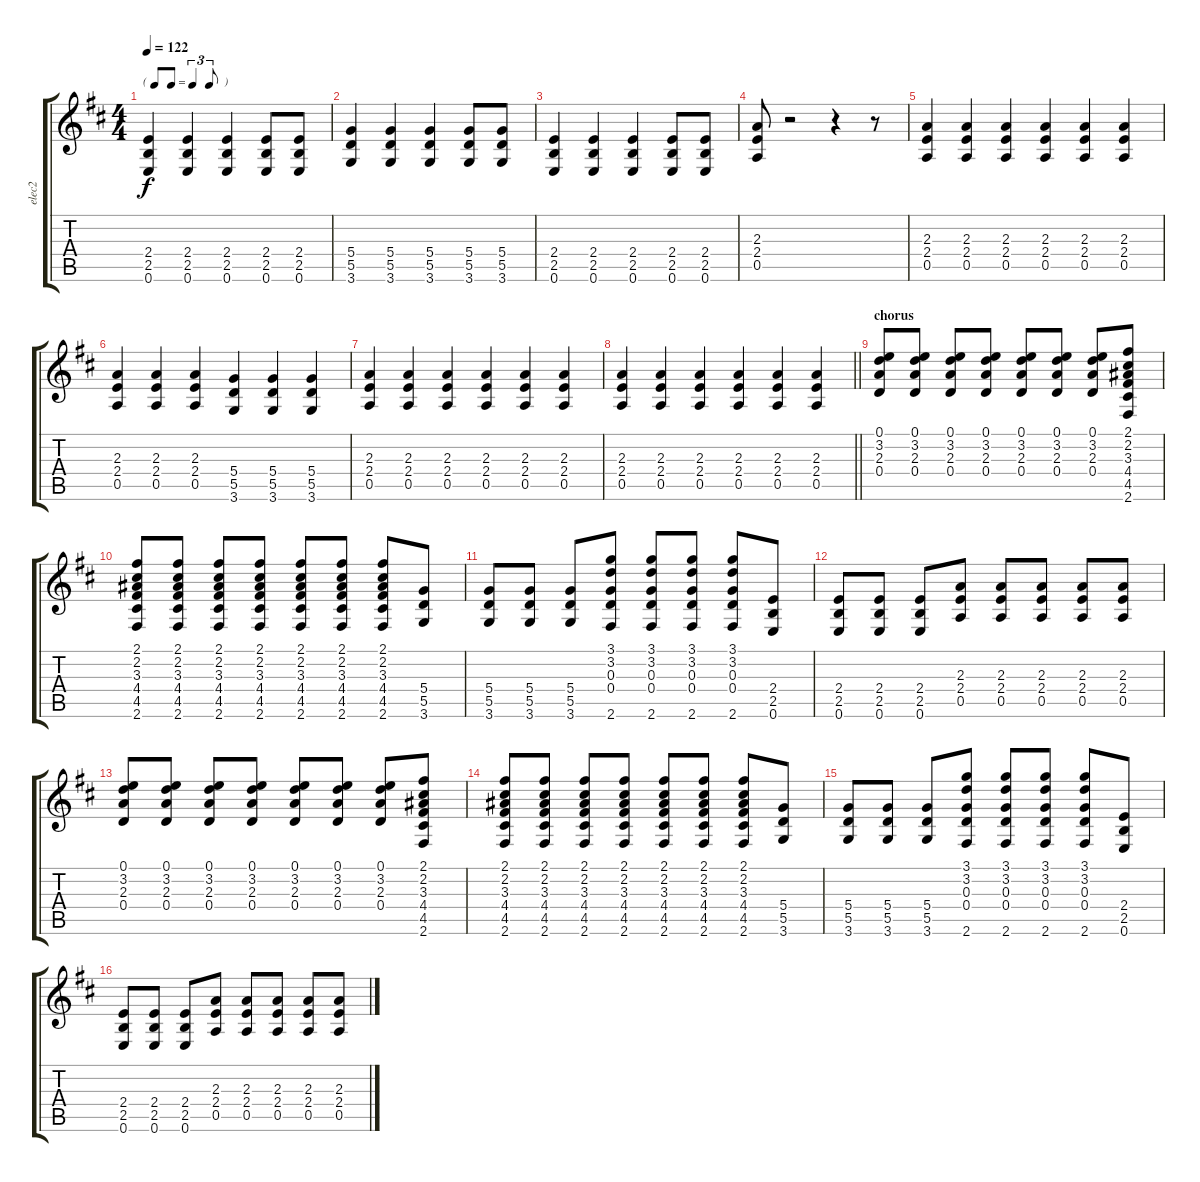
\track ("elec2" "elec2") {instrument distortionguitar}
\staff {score tabs}
\tuning (E4 B3 G3 D3 A2 E2) {hide}
\ts (4 4)
\tf triplet8th
\tempo 122
\clef g2
\ks d
(2.4 2.5 0.6).4{dy f} (2.4 2.5 0.6).4 (2.4 2.5 0.6).4 (2.4 2.5 0.6).8 (2.4 2.5 0.6).8 |
(5.4 5.5 3.6).4 (5.4 5.5 3.6).4 (5.4 5.5 3.6).4 (5.4 5.5 3.6).8 (5.4 5.5 3.6).8 |
(2.4 2.5 0.6).4 (2.4 2.5 0.6).4 (2.4 2.5 0.6).4 (2.4 2.5 0.6).8 (2.4 2.5 0.6).8 |
(2.3 2.4 0.5).8 r.2 r.4 r.8 |
(2.3 2.4 0.5).4 (2.3 2.4 0.5).4 (2.3 2.4 0.5).4 (2.3 2.4 0.5).4 (2.3 2.4 0.5).4 (2.3 2.4 0.5).4 |
(2.3 2.4 0.5).4 (2.3 2.4 0.5).4 (2.3 2.4 0.5).4 (5.4 5.5 3.6).4 (5.4 5.5 3.6).4 (5.4 5.5 3.6).4 |
(2.3 2.4 0.5).4 (2.3 2.4 0.5).4 (2.3 2.4 0.5).4 (2.3 2.4 0.5).4 (2.3 2.4 0.5).4 (2.3 2.4 0.5).4 |
\barLineRight lightlight
(2.3 2.4 0.5).4 (2.3 2.4 0.5).4 (2.3 2.4 0.5).4 (2.3 2.4 0.5).4 (2.3 2.4 0.5).4 (2.3 2.4 0.5).4 |
\section ("" "chorus")
(0.1 3.2 2.3 0.4).8 (0.1 3.2 2.3 0.4).8 (0.1 3.2 2.3 0.4).8 (0.1 3.2 2.3 0.4).8 (0.1 3.2 2.3 0.4).8 (0.1 3.2 2.3 0.4).8 (0.1 3.2 2.3 0.4).8 (2.1 2.2 3.3 4.4 4.5 2.6).8 |
(2.1 2.2 3.3 4.4 4.5 2.6).8 (2.1 2.2 3.3 4.4 4.5 2.6).8 (2.1 2.2 3.3 4.4 4.5 2.6).8 (2.1 2.2 3.3 4.4 4.5 2.6).8 (2.1 2.2 3.3 4.4 4.5 2.6).8 (2.1 2.2 3.3 4.4 4.5 2.6).8 (2.1 2.2 3.3 4.4 4.5 2.6).8 (5.4 5.5 3.6).8 |
(5.4 5.5 3.6).8 (5.4 5.5 3.6).8 (5.4 5.5 3.6).8 (3.1 3.2 0.3 0.4 2.6).8 (3.1 3.2 0.3 0.4 2.6).8 (3.1 3.2 0.3 0.4 2.6).8 (3.1 3.2 0.3 0.4 2.6).8 (2.4 2.5 0.6).8 |
(2.4 2.5 0.6).8 (2.4 2.5 0.6).8 (2.4 2.5 0.6).8 (2.3 2.4 0.5).8 (2.3 2.4 0.5).8 (2.3 2.4 0.5).8 (2.3 2.4 0.5).8 (2.3 2.4 0.5).8 |
(0.1 3.2 2.3 0.4).8 (0.1 3.2 2.3 0.4).8 (0.1 3.2 2.3 0.4).8 (0.1 3.2 2.3 0.4).8 (0.1 3.2 2.3 0.4).8 (0.1 3.2 2.3 0.4).8 (0.1 3.2 2.3 0.4).8 (2.1 2.2 3.3 4.4 4.5 2.6).8 |
(2.1 2.2 3.3 4.4 4.5 2.6).8 (2.1 2.2 3.3 4.4 4.5 2.6).8 (2.1 2.2 3.3 4.4 4.5 2.6).8 (2.1 2.2 3.3 4.4 4.5 2.6).8 (2.1 2.2 3.3 4.4 4.5 2.6).8 (2.1 2.2 3.3 4.4 4.5 2.6).8 (2.1 2.2 3.3 4.4 4.5 2.6).8 (5.4 5.5 3.6).8 |
(5.4 5.5 3.6).8 (5.4 5.5 3.6).8 (5.4 5.5 3.6).8 (3.1 3.2 0.3 0.4 2.6).8 (3.1 3.2 0.3 0.4 2.6).8 (3.1 3.2 0.3 0.4 2.6).8 (3.1 3.2 0.3 0.4 2.6).8 (2.4 2.5 0.6).8 |
(2.4 2.5 0.6).8 (2.4 2.5 0.6).8 (2.4 2.5 0.6).8 (2.3 2.4 0.5).8 (2.3 2.4 0.5).8 (2.3 2.4 0.5).8 (2.3 2.4 0.5).8 (2.3 2.4 0.5).8
